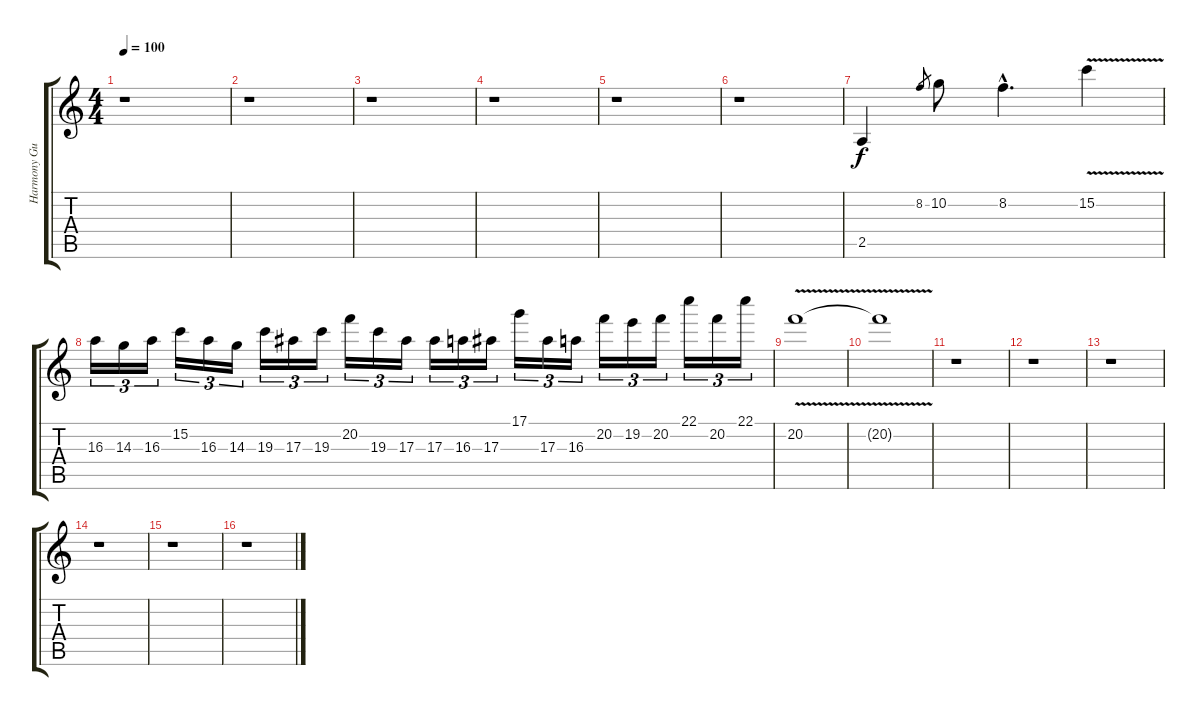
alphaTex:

\track ("Harmony Guitar" "Harmony Gu") {instrument distortionguitar}
\staff {score tabs}
\tuning (D4 A3 F3 C3 G2 D2) {hide}
\ts (4 4)
\tempo 100
\clef g2
\ks c
r.1{dy f} |
r.1 |
r.1 |
r.1 |
r.1 |
r.1 |
2.5.4 8.2.8{gr} 10.2.8 8.2{hac}.4{d} 15.2{v}.4 |
16.3.16{tu (3 2)} 14.3.16{tu (3 2)} 16.3.16{tu (3 2)} 15.2.16{tu (3 2)} 16.3.16{tu (3 2)} 14.3.16{tu (3 2)} 19.3.16{tu (3 2)} 17.3.16{tu (3 2)} 19.3.16{tu (3 2)} 20.2.16{tu (3 2)} 19.3.16{tu (3 2)} 17.3.16{tu (3 2)} 17.3.16{tu (3 2)} 16.3.16{tu (3 2)} 17.3.16{tu (3 2)} 17.1.16{tu (3 2)} 17.3.16{tu (3 2)} 16.3.16{tu (3 2)} 20.2.16{tu (3 2)} 19.2.16{tu (3 2)} 20.2.16{tu (3 2)} 22.1.16{tu (3 2)} 20.2.16{tu (3 2)} 22.1.16{tu (3 2)} |
20.2{v}.1 |
20.2{t}.1 |
r.1 |
r.1 |
r.1 |
r.1 |
r.1 |
r.1
